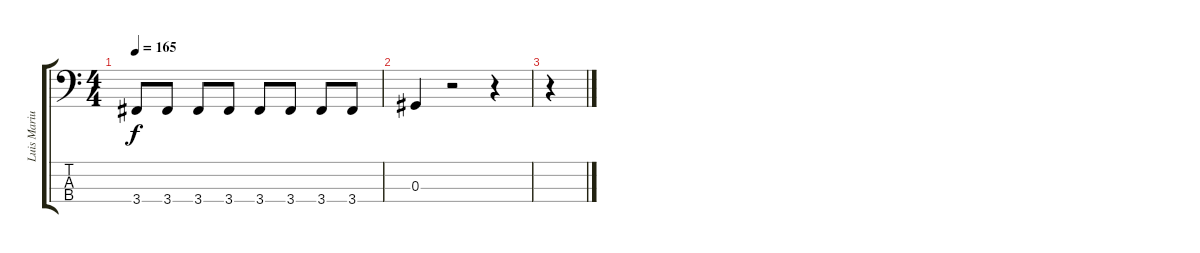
\track ("Luis Mariuti" "Luis Mariu") {instrument electricbasspick}
\staff {score tabs}
\tuning (Gb2 Db2 Ab1 Eb1) {hide}
\ts (4 4)
\tempo 165
\clef f4
\ks c
3.4.8{dy f} 3.4.8 3.4.8 3.4.8 3.4.8 3.4.8 3.4.8 3.4.8 |
0.3.4 r.2 r.4 |
r.4
